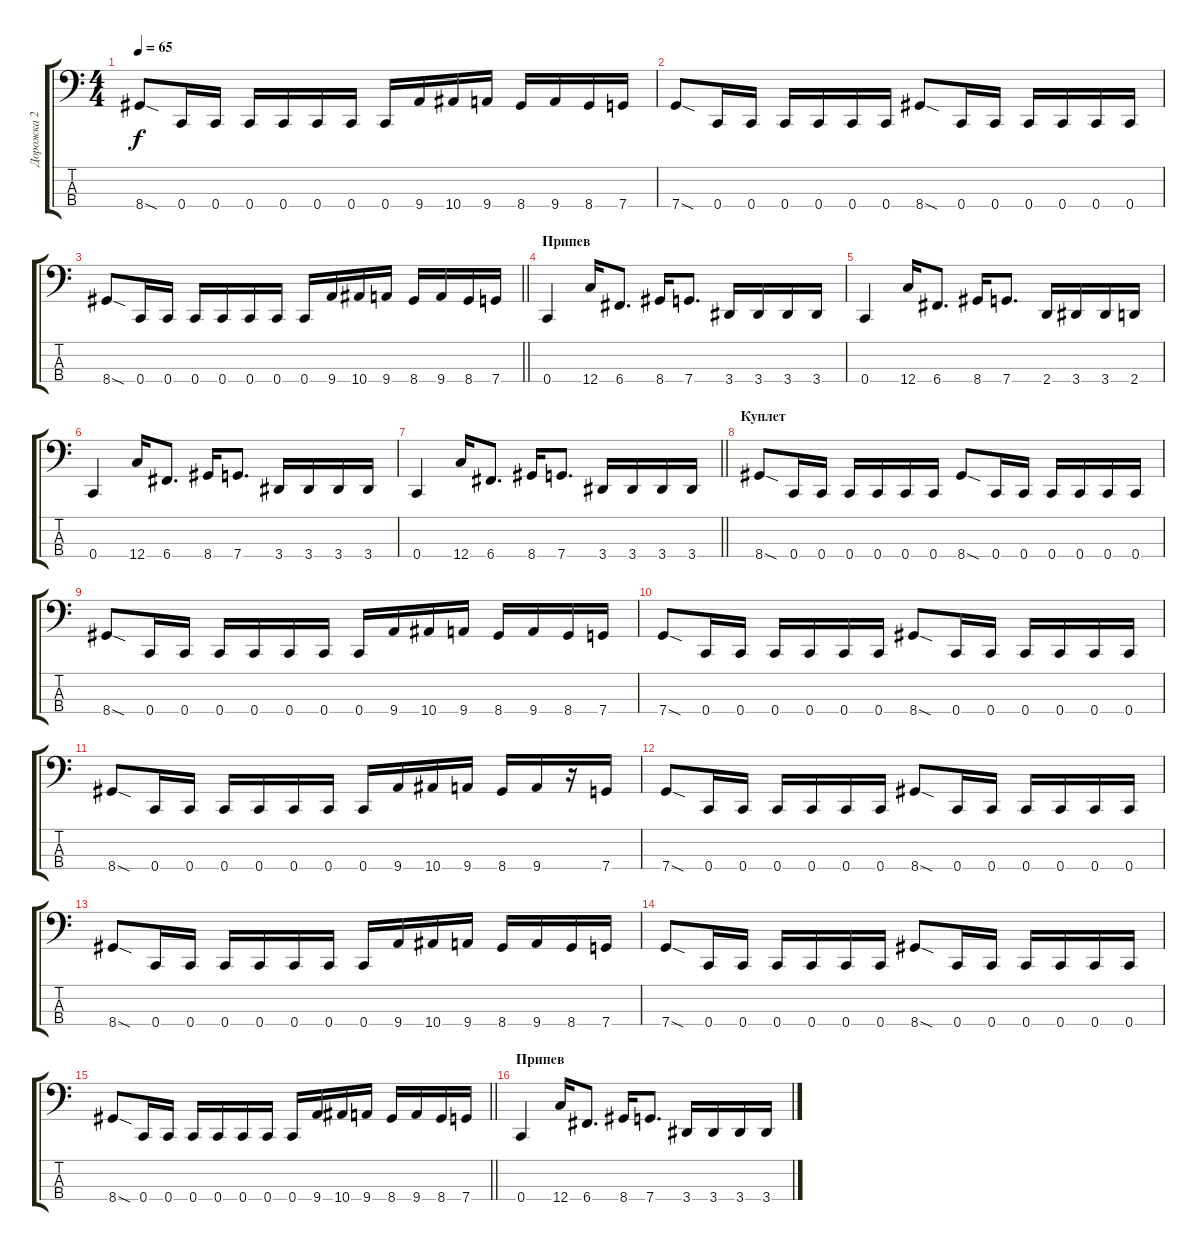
\track ("Дорожка 2" "Дорожка 2") {instrument electricbasspick}
\staff {score tabs}
\tuning (F2 C2 G1 C1) {hide}
\ts (4 4)
\tempo 65
\clef f4
\ks c
8.4{sod}.8{dy f} 0.4.16 0.4.16 0.4.16 0.4.16 0.4.16 0.4.16 0.4.16 9.4.16 10.4.16 9.4.16 8.4.16 9.4.16 8.4.16 7.4.16 |
7.4{sod}.8 0.4.16 0.4.16 0.4.16 0.4.16 0.4.16 0.4.16 8.4{sod}.8 0.4.16 0.4.16 0.4.16 0.4.16 0.4.16 0.4.16 |
\barLineRight lightlight
8.4{sod}.8 0.4.16 0.4.16 0.4.16 0.4.16 0.4.16 0.4.16 0.4.16 9.4.16 10.4.16 9.4.16 8.4.16 9.4.16 8.4.16 7.4.16 |
\section ("" "Припев")
0.4.4 12.4.16 6.4.8{d} 8.4.16 7.4.8{d} 3.4.16 3.4.16 3.4.16 3.4.16 |
0.4.4 12.4.16 6.4.8{d} 8.4.16 7.4.8{d} 2.4.16 3.4.16 3.4.16 2.4.16 |
0.4.4 12.4.16 6.4.8{d} 8.4.16 7.4.8{d} 3.4.16 3.4.16 3.4.16 3.4.16 |
\barLineRight lightlight
0.4.4 12.4.16 6.4.8{d} 8.4.16 7.4.8{d} 3.4.16 3.4.16 3.4.16 3.4.16 |
\section ("" "Куплет")
8.4{sod}.8 0.4.16 0.4.16 0.4.16 0.4.16 0.4.16 0.4.16 8.4{sod}.8 0.4.16 0.4.16 0.4.16 0.4.16 0.4.16 0.4.16 |
8.4{sod}.8 0.4.16 0.4.16 0.4.16 0.4.16 0.4.16 0.4.16 0.4.16 9.4.16 10.4.16 9.4.16 8.4.16 9.4.16 8.4.16 7.4.16 |
7.4{sod}.8 0.4.16 0.4.16 0.4.16 0.4.16 0.4.16 0.4.16 8.4{sod}.8 0.4.16 0.4.16 0.4.16 0.4.16 0.4.16 0.4.16 |
8.4{sod}.8 0.4.16 0.4.16 0.4.16 0.4.16 0.4.16 0.4.16 0.4.16 9.4.16 10.4.16 9.4.16 8.4.16 9.4.16 r.16 7.4.16 |
7.4{sod}.8 0.4.16 0.4.16 0.4.16 0.4.16 0.4.16 0.4.16 8.4{sod}.8 0.4.16 0.4.16 0.4.16 0.4.16 0.4.16 0.4.16 |
8.4{sod}.8 0.4.16 0.4.16 0.4.16 0.4.16 0.4.16 0.4.16 0.4.16 9.4.16 10.4.16 9.4.16 8.4.16 9.4.16 8.4.16 7.4.16 |
7.4{sod}.8 0.4.16 0.4.16 0.4.16 0.4.16 0.4.16 0.4.16 8.4{sod}.8 0.4.16 0.4.16 0.4.16 0.4.16 0.4.16 0.4.16 |
\barLineRight lightlight
8.4{sod}.8 0.4.16 0.4.16 0.4.16 0.4.16 0.4.16 0.4.16 0.4.16 9.4.16 10.4.16 9.4.16 8.4.16 9.4.16 8.4.16 7.4.16 |
\section ("" "Припев")
0.4.4 12.4.16 6.4.8{d} 8.4.16 7.4.8{d} 3.4.16 3.4.16 3.4.16 3.4.16
